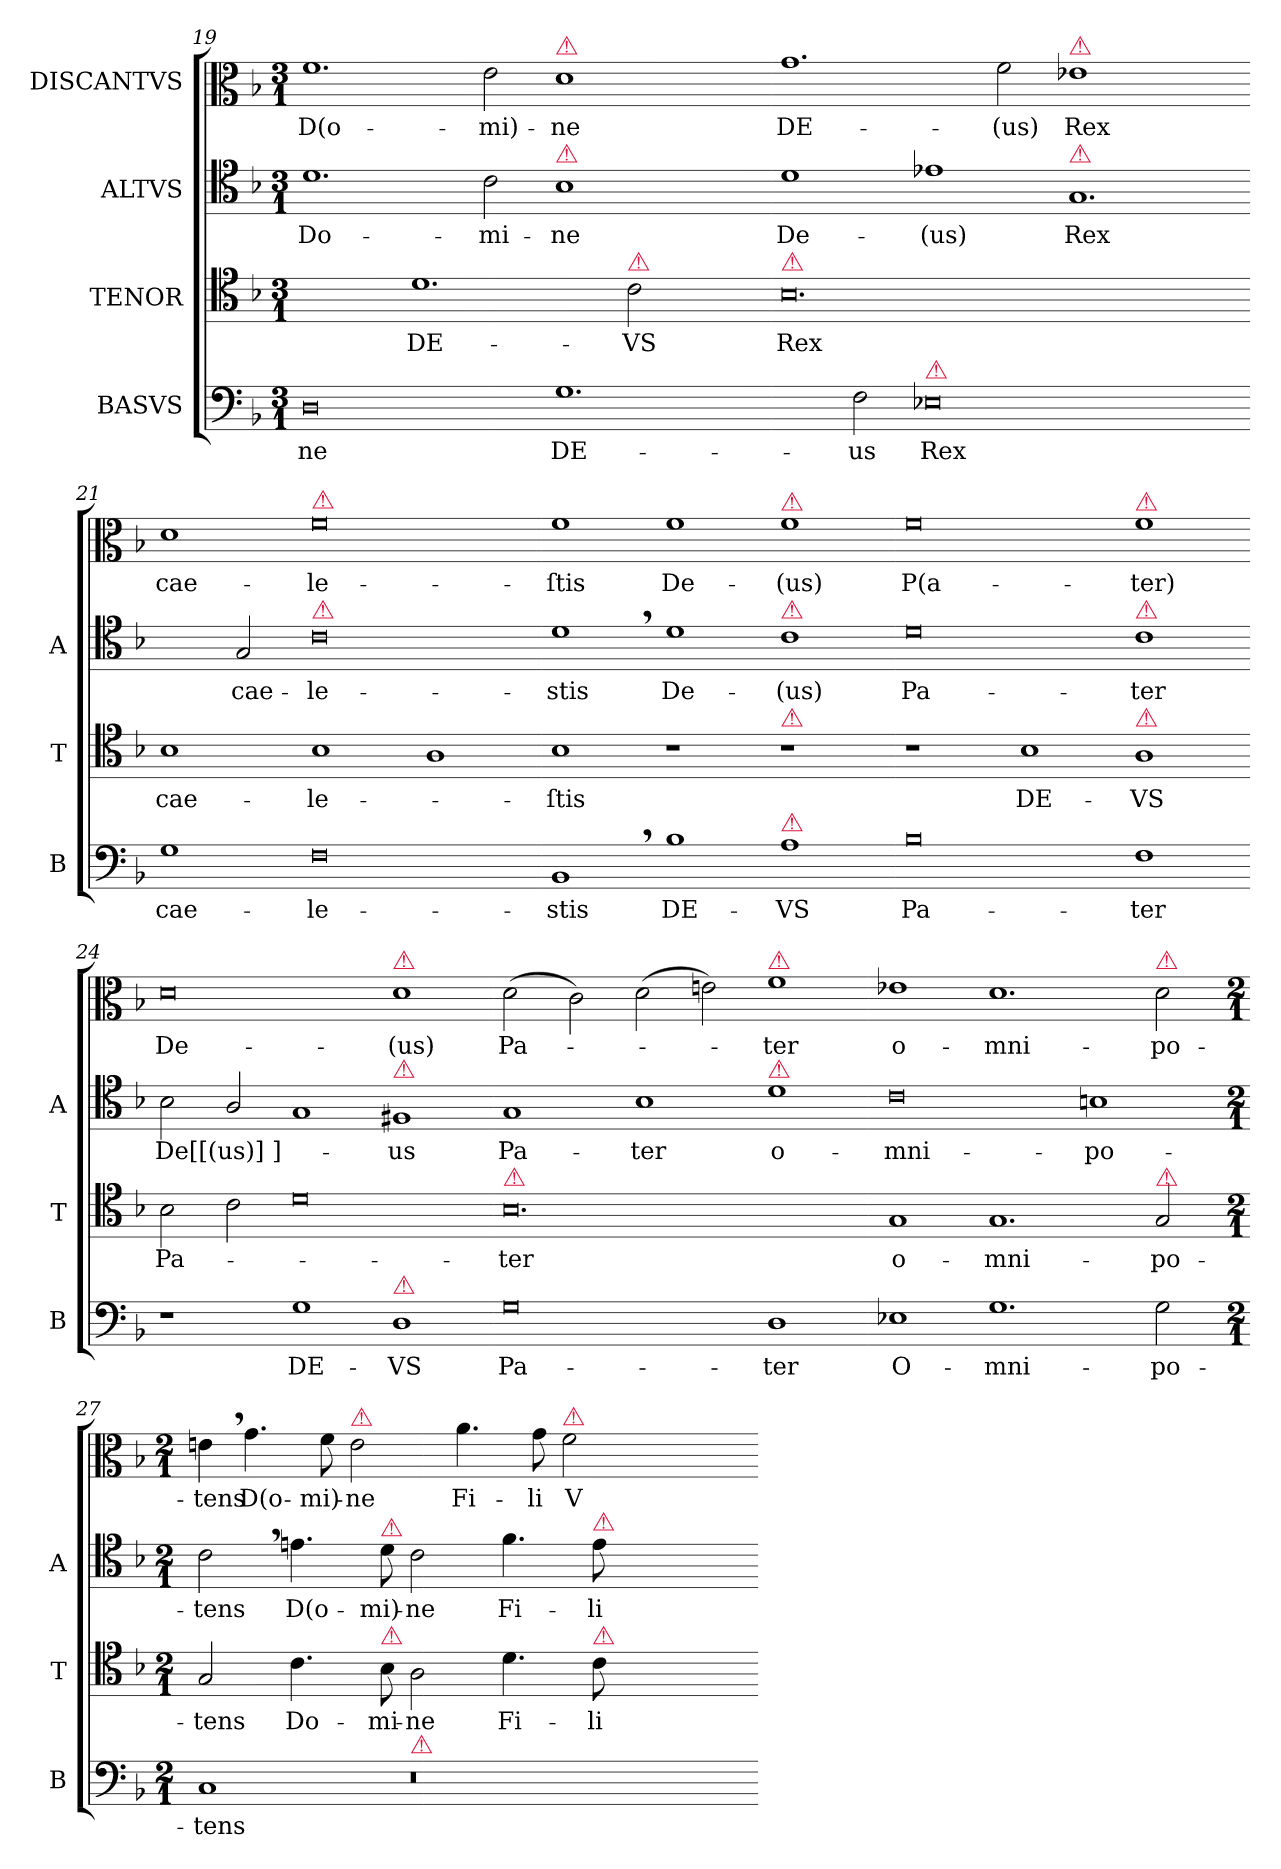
**kern	**text	**kern	**text	**kern	**text	**kern	**text
*part4	*part4	*part3	*part3	*part2	*part2	*part1	*part1
*staff4	*staff4	*staff3	*staff3	*staff2	*staff2	*staff1	*staff1
*I"BASVS	*	*I"TENOR	*	*I"ALTVS	*	*I"DISCANTVS	*
*I'B	*	*I'T	*	*I'A	*	*	*
*clefF4	*	*clefC4	*	*clefC4	*	*clefC3	*
*k[b-]	*	*k[b-]	*	*k[b-]	*	*k[b-]	*
*F:ion	*	*F:ion	*	*F:ion	*	*F:ion	*
*M3/1	*	*M3/1	*	*M3/1	*	*M3/1	*
=19	=19	=19	=19	=19	=19	=19	=19
0D	-ne	1ryy	.	1.d	Do-	1.f	D(o-
.	.	1.d	DE-	.	.	.	.
.	.	.	.	2c\	-mi-	2e\	-mi)-
!	!	!	!	!	!	!LO:TX:a:color=crimson:t=⚠	!
!	!	!	!	!LO:TX:a:color=crimson:t=⚠	!	!	!
1.G	DE-	.	.	1B-	-ne	1d	-ne
!	!	!LO:TX:a:color=crimson:t=⚠	!	!	!	!	!
.	.	2c\	-VS	.	.	.	.
.	.	2ryy	.	2ryy	.	2ryy	.
=20-	=20-	=20-	=20-	=20-	=20-	=20-	=20-
!	!	!LO:TX:a:color=crimson:t=⚠	!	!	!	!	!
2ryy	.	0.B-	Rex	1d	De-	1.g	DE-
2F\	-us	.	.	.	.	.	.
!LO:TX:a:color=crimson:t=⚠	!	!	!	!	!	!	!
0E-X	Rex	.	.	1e-X	-(us)	.	.
.	.	.	.	.	.	2f\	-(us)
!	!	!	!	!	!	!LO:TX:a:color=crimson:t=⚠	!
!	!	!	!	!LO:TX:a:color=crimson:t=⚠	!	!	!
.	.	.	.	1.G	Rex	1e-X	Rex
2ryy	.	2ryy	.	.	.	2ryy	.
=21-	=21-	=21-	=21-	=21-	=21-	=21-	=21-
1G	cae-	1B-	cae-	2ryy	.	1d	cae-
.	.	.	.	2G/	cae-	.	.
!	!	!	!	!	!	!LO:TX:a:color=crimson:t=⚠	!
!	!	!	!	!LO:TX:a:color=crimson:t=⚠	!	!	!
0F	-le-	1B-	-le-	0c	-le-	0f	-le-
.	.	1A	.	.	.	.	.
=22-	=22-	=22-	=22-	=22-	=22-	=22-	=22-
1BB-,	-stis	1B-	-ſtis	1d,	-stis	1f	-ſtis
1B-	DE-	1r	.	1d	De-	1f	De-
!	!	!	!	!	!	!LO:TX:a:color=crimson:t=⚠	!
!	!	!	!	!LO:TX:a:color=crimson:t=⚠	!	!	!
!	!	!LO:TX:a:color=crimson:t=⚠	!	!	!	!	!
!LO:TX:a:color=crimson:t=⚠	!	!	!	!	!	!	!
1A	-VS	1r	.	1c	-(us)	1f	-(us)
=23-	=23-	=23-	=23-	=23-	=23-	=23-	=23-
0B-	Pa-	1r	.	0d	Pa-	0f	P(a-
.	.	1B-	DE-	.	.	.	.
!	!	!	!	!	!	!LO:TX:a:color=crimson:t=⚠	!
!	!	!	!	!LO:TX:a:color=crimson:t=⚠	!	!	!
!	!	!LO:TX:a:color=crimson:t=⚠	!	!	!	!	!
1F	-ter	1A	-VS	1c	-ter	1f	-ter)
=24-	=24-	=24-	=24-	=24-	=24-	=24-	=24-
1r	.	2B-\	Pa-	2B-\	De[[(us)]]-	0d	De-
.	.	2c\	.	2A/	.	.	.
!	!LO:LY:i	!	!	!	!	!	!
1G	-DE-	0d	.	1G	.	.	.
!	!	!	!	!	!	!LO:TX:a:color=crimson:t=⚠	!
!	!	!	!	!LO:TX:a:color=crimson:t=⚠	!	!	!
!LO:TX:a:color=crimson:t=⚠	!	!	!	!	!	!	!
!	!LO:LY:i	!	!	!	!	!	!
1D	-VS	.	.	1F#X	-us	1d	-(us)
=25-	=25-	=25-	=25-	=25-	=25-	=25-	=25-
!	!	!LO:TX:a:color=crimson:t=⚠	!	!	!	!	!
!	!LO:LY:i	!	!	!	!	!	!
0G	Pa-	0.B-	-ter	1G	Pa-	(2d\	Pa-
.	.	.	.	.	.	2c\)	.
.	.	.	.	1B-	-ter	(2d\	.
.	.	.	.	.	.	2en\)	.
!	!	!	!	!	!	!LO:TX:a:color=crimson:t=⚠	!
!	!	!	!	!LO:TX:a:color=crimson:t=⚠	!	!	!
!	!LO:LY:i	!	!	!	!	!	!
1D	-ter	.	.	1d	o-	1f	-ter
=26-	=26-	=26-	=26-	=26-	=26-	=26-	=26-
1E-X	O-	1G	o-	0c	-mni-	1e-X	o-
1.G	-mni-	1.G	-mni-	.	.	1.d	-mni-
.	.	.	.	1Bn	-po-	.	.
!	!	!	!	!	!	!LO:TX:a:color=crimson:t=⚠	!
!	!	!LO:TX:a:color=crimson:t=⚠	!	!	!	!	!
2G\	-po-	2G/	-po-	.	.	2d\	-po-
=27-	=27-	=27-	=27-	=27-	=27-	=27-	=27-
*M2/1	*	*M2/1	*	*M2/1	*	*M2/1	*
1C	-tens	2G/	-tens	2c,\	-tens	4en,\	-tens
.	.	.	.	.	.	4.g\	D(o-
.	.	4.c\	Do-	4.en\	D(o-	.	.
.	.	.	.	.	.	8f\	-mi)-
!	!	!	!	!	!	!LO:TX:a:color=crimson:t=⚠	!
.	.	.	.	.	.	2e\	-ne
!	!	!	!	!LO:TX:a:color=crimson:t=⚠	!	!	!
!	!	!LO:TX:a:color=crimson:t=⚠	!	!	!	!	!
.	.	8B-\	-mi-	8d\	-mi)-	.	.
!LO:TX:a:color=crimson:t=⚠	!	!	!	!	!	!	!
0r	.	2A\	-ne	2c\	-ne	.	.
.	.	.	.	.	.	4.a\	Fi-
.	.	4.d\	Fi-	4.f\	Fi-	.	.
.	.	.	.	.	.	8g\	-li
!	!	!	!	!	!	!LO:TX:a:color=crimson:t=⚠	!
.	.	.	.	.	.	2f\	V-
!	!	!	!	!LO:TX:a:color=crimson:t=⚠	!	!	!
!	!	!LO:TX:a:color=crimson:t=⚠	!	!	!	!	!
.	.	8c\	-li	8e\	-li	.	.
.	.	1ryy	.	1ryy	.	.	.
.	.	.	.	.	.	2.ryy	.
=-	=-	=-	=-	=-	=-	=-	=-
*-	*-	*-	*-	*-	*-	*-	*-
